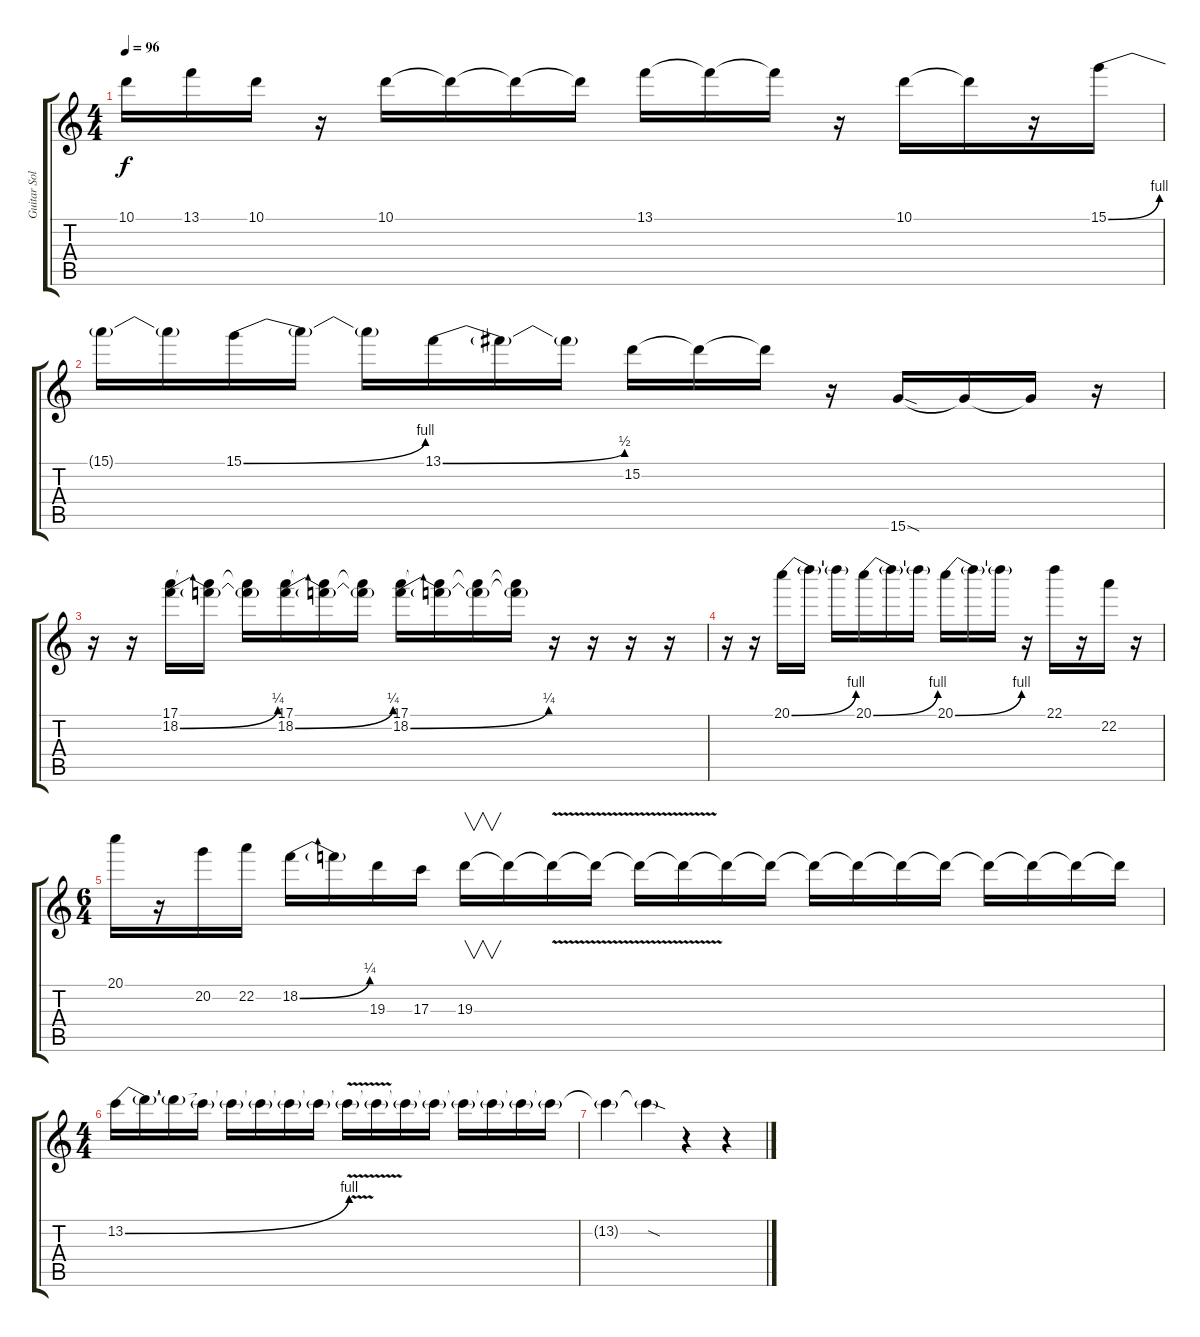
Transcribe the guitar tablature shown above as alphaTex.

\track ("Guitar Solo" "Guitar Sol") {instrument overdrivenguitar}
\staff {score tabs}
\tuning (E4 B3 G3 D3 A2 E2) {hide}
\ts (4 4)
\tempo 96
\clef g2
\ks c
10.1.16{dy f} 13.1.16 10.1.16 r.16 10.1.16 10.1{t}.16 10.1{t}.16 10.1{t}.16 13.1.16 13.1{t}.16 13.1{t}.16 r.16 10.1.16 10.1{t}.16 r.16 15.1{be (bend 0 0 60 4)}.16 |
15.1{t}.16 15.1{t}.16 15.1{be (bend 0 0 60 4)}.16 15.1{t}.16 15.1{t}.16 13.1{be (bend 0 0 60 2)}.16 13.1{t}.16 13.1{t}.16 15.2.16 15.2{t}.16 15.2{t}.16 r.16 15.6{sod}.16 15.6{t}.16 15.6{t}.16 r.16 |
r.16 r.16 (17.1 18.2{be (bend 0 0 60 1)}).16 (17.1{t} 18.2{t}).16 (17.1{t} 18.2{t}).16 (17.1 18.2{be (bend 0 0 60 1)}).16 (17.1{t} 18.2{t}).16 (17.1{t} 18.2{t}).16 (17.1 18.2{be (bend 0 0 60 1)}).16 (17.1{t} 18.2{t}).16 (17.1{t} 18.2{t}).16 (17.1{t} 18.2{t}).16 r.16 r.16 r.16 r.16 |
r.16 r.16 20.1{be (bend 0 0 60 4)}.16 20.1{t}.16 20.1{t}.16 20.1{be (bend 0 0 60 4)}.16 20.1{t}.16 20.1{t}.16 20.1{be (bend 0 0 60 4)}.16 20.1{t}.16 20.1{t}.16 r.16 22.1.16 r.16 22.2.16 r.16 |
\ts (6 4)
20.1.16 r.16 20.2.16 22.2.16 18.2{be (bend 0 0 60 1)}.16 18.2{t}.16 19.3.16 17.3.16 19.3.16{v} 19.3{t}.16 19.3{v t}.16 19.3{t}.16 19.3{v t}.16 19.3{t}.16 19.3{t}.16 19.3{t}.16 19.3{t}.16 19.3{t}.16 19.3{t}.16 19.3{t}.16 19.3{t}.16 19.3{t}.16 19.3{t}.16 19.3{t}.16 |
\ts (4 4)
13.2{be (bend 0 0 60 4)}.16 13.2{t}.16 13.2{t}.16 13.2{t}.16 13.2{t}.16 13.2{t}.16 13.2{t}.16 13.2{t}.16 13.2{v t}.16 13.2{t}.16 13.2{t}.16 13.2{t}.16 13.2{t}.16 13.2{t}.16 13.2{t}.16 13.2{t}.16 |
13.2{t}.4 13.2{sod t}.4 r.4 r.4
